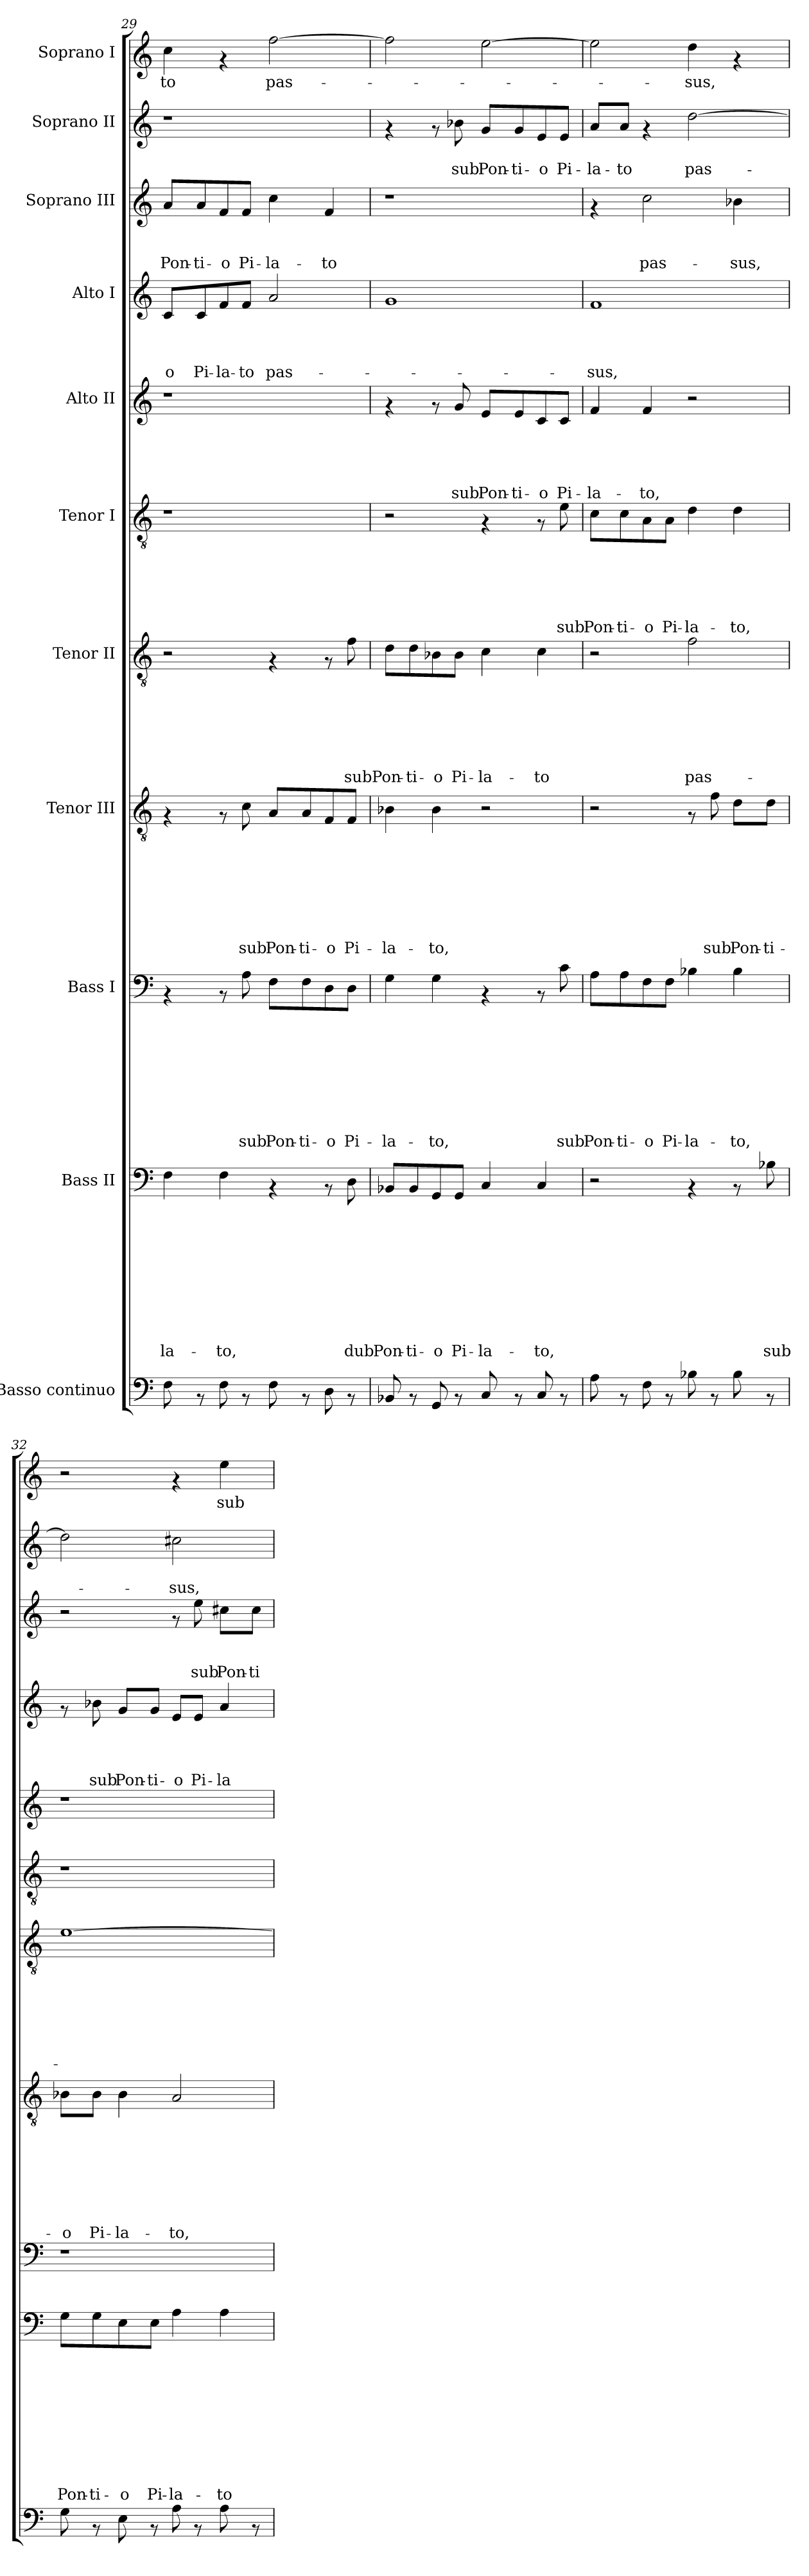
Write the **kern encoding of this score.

**kern	**kern	**text	**text	**text	**text	**text	**text	**text	**text	**text	**text	**kern	**text	**text	**text	**text	**text	**text	**text	**text	**text	**kern	**text	**text	**text	**text	**text	**text	**text	**text	**kern	**text	**text	**text	**text	**text	**text	**text	**kern	**text	**text	**text	**text	**text	**text	**kern	**text	**text	**text	**text	**text	**kern	**text	**text	**text	**text	**kern	**text	**text	**text	**kern	**text	**text	**kern	**text
*part11	*part10	*part10	*part10	*part10	*part10	*part10	*part10	*part10	*part10	*part10	*part10	*part9	*part9	*part9	*part9	*part9	*part9	*part9	*part9	*part9	*part9	*part8	*part8	*part8	*part8	*part8	*part8	*part8	*part8	*part8	*part7	*part7	*part7	*part7	*part7	*part7	*part7	*part7	*part6	*part6	*part6	*part6	*part6	*part6	*part6	*part5	*part5	*part5	*part5	*part5	*part5	*part4	*part4	*part4	*part4	*part4	*part3	*part3	*part3	*part3	*part2	*part2	*part2	*part1	*part1
*staff11	*staff10	*staff10	*staff10	*staff10	*staff10	*staff10	*staff10	*staff10	*staff10	*staff10	*staff10	*staff9	*staff9	*staff9	*staff9	*staff9	*staff9	*staff9	*staff9	*staff9	*staff9	*staff8	*staff8	*staff8	*staff8	*staff8	*staff8	*staff8	*staff8	*staff8	*staff7	*staff7	*staff7	*staff7	*staff7	*staff7	*staff7	*staff7	*staff6	*staff6	*staff6	*staff6	*staff6	*staff6	*staff6	*staff5	*staff5	*staff5	*staff5	*staff5	*staff5	*staff4	*staff4	*staff4	*staff4	*staff4	*staff3	*staff3	*staff3	*staff3	*staff2	*staff2	*staff2	*staff1	*staff1
*I"Basso continuo	*I"Bass II	*	*	*	*	*	*	*	*	*	*	*I"Bass I	*	*	*	*	*	*	*	*	*	*I"Tenor III	*	*	*	*	*	*	*	*	*I"Tenor II	*	*	*	*	*	*	*	*I"Tenor I	*	*	*	*	*	*	*I"Alto II	*	*	*	*	*	*I"Alto I	*	*	*	*	*I"Soprano III	*	*	*	*I"Soprano II	*	*	*I"Soprano I	*
!!LO:PB:g=z
*clefF4	*clefF4	*	*	*	*	*	*	*	*	*	*	*clefF4	*	*	*	*	*	*	*	*	*	*clefGv2	*	*	*	*	*	*	*	*	*clefGv2	*	*	*	*	*	*	*	*clefGv2	*	*	*	*	*	*	*clefG2	*	*	*	*	*	*clefG2	*	*	*	*	*clefG2	*	*	*	*clefG2	*	*	*clefG2	*
*ITrd7c12	*	*	*	*	*	*	*	*	*	*	*	*	*	*	*	*	*	*	*	*	*	*	*	*	*	*	*	*	*	*	*	*	*	*	*	*	*	*	*	*	*	*	*	*	*	*	*	*	*	*	*	*	*	*	*	*	*	*	*	*	*	*	*	*	*
*k[]	*k[]	*	*	*	*	*	*	*	*	*	*	*k[]	*	*	*	*	*	*	*	*	*	*k[]	*	*	*	*	*	*	*	*	*k[]	*	*	*	*	*	*	*	*k[]	*	*	*	*	*	*	*k[]	*	*	*	*	*	*k[]	*	*	*	*	*k[]	*	*	*	*k[]	*	*	*k[]	*
*C:	*C:	*	*	*	*	*	*	*	*	*	*	*C:	*	*	*	*	*	*	*	*	*	*C:	*	*	*	*	*	*	*	*	*C:	*	*	*	*	*	*	*	*C:	*	*	*	*	*	*	*C:	*	*	*	*	*	*C:	*	*	*	*	*C:	*	*	*	*C:	*	*	*C:	*
=29	=29	=29	=29	=29	=29	=29	=29	=29	=29	=29	=29	=29	=29	=29	=29	=29	=29	=29	=29	=29	=29	=29	=29	=29	=29	=29	=29	=29	=29	=29	=29	=29	=29	=29	=29	=29	=29	=29	=29	=29	=29	=29	=29	=29	=29	=29	=29	=29	=29	=29	=29	=29	=29	=29	=29	=29	=29	=29	=29	=29	=29	=29	=29	=29	=29
!	!	!	!	!	!	!	!	!	!	!	!LO:LY:b	!	!	!	!	!	!	!	!	!	!	!	!	!	!	!	!	!	!	!	!	!	!	!	!	!	!	!	!	!	!	!	!	!	!	!	!	!	!	!	!	!	!	!	!	!LO:LY:b	!	!	!	!LO:LY:b	!	!	!	!	!LO:LY:b
8FF\	4F\	.	.	.	.	.	.	.	.	.	-la-	4rAA	.	.	.	.	.	.	.	.	.	4rF	.	.	.	.	.	.	.	.	2r	.	.	.	.	.	.	.	1r	.	.	.	.	.	.	1r	.	.	.	.	.	8c/L	.	.	.	-o	8a/L	.	.	Pon-	1r	.	.	4cc\	-to
!	!	!	!	!	!	!	!	!	!	!	!	!	!	!	!	!	!	!	!	!	!	!	!	!	!	!	!	!	!	!	!	!	!	!	!	!	!	!	!	!	!	!	!	!	!	!	!	!	!	!	!	!	!	!	!	!LO:LY:b	!	!	!	!LO:LY:b	!	!	!	!	!
8rAA	.	.	.	.	.	.	.	.	.	.	.	.	.	.	.	.	.	.	.	.	.	.	.	.	.	.	.	.	.	.	.	.	.	.	.	.	.	.	.	.	.	.	.	.	.	.	.	.	.	.	.	8c/	.	.	.	Pi-	8a/	.	.	-ti-	.	.	.	.	.
!	!	!	!	!	!	!	!	!	!	!	!LO:LY:b	!	!	!	!	!	!	!	!	!	!	!	!	!	!	!	!	!	!	!	!	!	!	!	!	!	!	!	!	!	!	!	!	!	!	!	!	!	!	!	!	!	!	!	!	!LO:LY:b	!	!	!	!LO:LY:b	!	!	!	!	!
8FF\	4F\	.	.	.	.	.	.	.	.	.	-to,	8rAA	.	.	.	.	.	.	.	.	.	8rF	.	.	.	.	.	.	.	.	.	.	.	.	.	.	.	.	.	.	.	.	.	.	.	.	.	.	.	.	.	8f/	.	.	.	-la-	8f/	.	.	-o	.	.	.	4rf	.
!	!	!	!	!	!	!	!	!	!	!	!	!	!	!	!	!	!	!	!	!	!LO:LY:b	!	!	!	!	!	!	!	!	!LO:LY:b	!	!	!	!	!	!	!	!	!	!	!	!	!	!	!	!	!	!	!	!	!	!	!	!	!	!LO:LY:b	!	!	!	!LO:LY:b	!	!	!	!	!
8rAA	.	.	.	.	.	.	.	.	.	.	.	8A\	.	.	.	.	.	.	.	.	sub	8c\	.	.	.	.	.	.	.	sub	.	.	.	.	.	.	.	.	.	.	.	.	.	.	.	.	.	.	.	.	.	8f/J	.	.	.	-to	8f/J	.	.	Pi-	.	.	.	.	.
!	!	!	!	!	!	!	!	!	!	!	!	!	!	!	!	!	!	!	!	!	!LO:LY:b	!	!	!	!	!	!	!	!	!LO:LY:b	!	!	!	!	!	!	!	!	!	!	!	!	!	!	!	!	!	!	!	!	!	!	!	!	!	!LO:LY:b	!	!	!	!LO:LY:b	!	!	!	!	!LO:LY:b
8FF\	4rAA	.	.	.	.	.	.	.	.	.	.	8F\L	.	.	.	.	.	.	.	.	Pon-	8A/L	.	.	.	.	.	.	.	Pon-	4rF	.	.	.	.	.	.	.	.	.	.	.	.	.	.	.	.	.	.	.	.	2a/	.	.	.	pas-	4cc\	.	.	-la-	.	.	.	[>2ff\	pas-
!	!	!	!	!	!	!	!	!	!	!	!	!	!	!	!	!	!	!	!	!	!LO:LY:b	!	!	!	!	!	!	!	!	!LO:LY:b	!	!	!	!	!	!	!	!	!	!	!	!	!	!	!	!	!	!	!	!	!	!	!	!	!	!	!	!	!	!	!	!	!	!	!
8rAA	.	.	.	.	.	.	.	.	.	.	.	8F\	.	.	.	.	.	.	.	.	-ti-	8A/	.	.	.	.	.	.	.	-ti-	.	.	.	.	.	.	.	.	.	.	.	.	.	.	.	.	.	.	.	.	.	.	.	.	.	.	.	.	.	.	.	.	.	.	.
!	!	!	!	!	!	!	!	!	!	!	!	!	!	!	!	!	!	!	!	!	!LO:LY:b	!	!	!	!	!	!	!	!	!LO:LY:b	!	!	!	!	!	!	!	!	!	!	!	!	!	!	!	!	!	!	!	!	!	!	!	!	!	!	!	!	!	!LO:LY:b	!	!	!	!	!
8DD\	8rAA	.	.	.	.	.	.	.	.	.	.	8D\	.	.	.	.	.	.	.	.	-o	8F/	.	.	.	.	.	.	.	-o	8rF	.	.	.	.	.	.	.	.	.	.	.	.	.	.	.	.	.	.	.	.	.	.	.	.	.	4f/	.	.	-to	.	.	.	.	.
!	!	!	!	!	!	!	!	!	!	!	!LO:LY:b	!	!	!	!	!	!	!	!	!	!LO:LY:b	!	!	!	!	!	!	!	!	!LO:LY:b	!	!	!	!	!	!	!	!LO:LY:b	!	!	!	!	!	!	!	!	!	!	!	!	!	!	!	!	!	!	!	!	!	!	!	!	!	!	!
8rAA	8D\	.	.	.	.	.	.	.	.	.	dub	8D\J	.	.	.	.	.	.	.	.	Pi-	8F/J	.	.	.	.	.	.	.	Pi-	8f\	.	.	.	.	.	.	sub	.	.	.	.	.	.	.	.	.	.	.	.	.	.	.	.	.	.	.	.	.	.	.	.	.	.	.
=30	=30	=30	=30	=30	=30	=30	=30	=30	=30	=30	=30	=30	=30	=30	=30	=30	=30	=30	=30	=30	=30	=30	=30	=30	=30	=30	=30	=30	=30	=30	=30	=30	=30	=30	=30	=30	=30	=30	=30	=30	=30	=30	=30	=30	=30	=30	=30	=30	=30	=30	=30	=30	=30	=30	=30	=30	=30	=30	=30	=30	=30	=30	=30	=30	=30
!	!	!	!	!	!	!	!	!	!	!	!LO:LY:b	!	!	!	!	!	!	!	!	!	!LO:LY:b	!	!	!	!	!	!	!	!	!LO:LY:b	!	!	!	!	!	!	!	!LO:LY:b	!	!	!	!	!	!	!	!	!	!	!	!	!	!	!	!	!	!	!	!	!	!	!	!	!	!	!
8BBB-X/	8BB-X/L	.	.	.	.	.	.	.	.	.	Pon-	4G\	.	.	.	.	.	.	.	.	-la-	4B-X\	.	.	.	.	.	.	.	-la-	8d\L	.	.	.	.	.	.	Pon-	2r	.	.	.	.	.	.	4rf	.	.	.	.	.	1g	.	.	.	.	1r	.	.	.	4rf	.	.	2ff\]	.
!	!	!	!	!	!	!	!	!	!	!	!LO:LY:b	!	!	!	!	!	!	!	!	!	!	!	!	!	!	!	!	!	!	!	!	!	!	!	!	!	!	!LO:LY:b	!	!	!	!	!	!	!	!	!	!	!	!	!	!	!	!	!	!	!	!	!	!	!	!	!	!	!
8rAA	8BB-/	.	.	.	.	.	.	.	.	.	-ti-	.	.	.	.	.	.	.	.	.	.	.	.	.	.	.	.	.	.	.	8d\	.	.	.	.	.	.	-ti-	.	.	.	.	.	.	.	.	.	.	.	.	.	.	.	.	.	.	.	.	.	.	.	.	.	.	.
!	!	!	!	!	!	!	!	!	!	!	!LO:LY:b	!	!	!	!	!	!	!	!	!	!LO:LY:b	!	!	!	!	!	!	!	!	!LO:LY:b	!	!	!	!	!	!	!	!LO:LY:b	!	!	!	!	!	!	!	!	!	!	!	!	!	!	!	!	!	!	!	!	!	!	!	!	!	!	!
8GGG/	8GG/	.	.	.	.	.	.	.	.	.	-o	4G\	.	.	.	.	.	.	.	.	-to,	4B-\	.	.	.	.	.	.	.	-to,	8B-X\	.	.	.	.	.	.	-o	.	.	.	.	.	.	.	8rf	.	.	.	.	.	.	.	.	.	.	.	.	.	.	8rf	.	.	.	.
!	!	!	!	!	!	!	!	!	!	!	!LO:LY:b	!	!	!	!	!	!	!	!	!	!	!	!	!	!	!	!	!	!	!	!	!	!	!	!	!	!	!LO:LY:b	!	!	!	!	!	!	!	!	!	!	!	!	!LO:LY:b	!	!	!	!	!	!	!	!	!	!	!	!LO:LY:b	!	!
8rAA	8GG/J	.	.	.	.	.	.	.	.	.	Pi-	.	.	.	.	.	.	.	.	.	.	.	.	.	.	.	.	.	.	.	8B-\J	.	.	.	.	.	.	Pi-	.	.	.	.	.	.	.	8g/	.	.	.	.	sub	.	.	.	.	.	.	.	.	.	8b-X\	.	sub	.	.
!	!	!	!	!	!	!	!	!	!	!	!LO:LY:b	!	!	!	!	!	!	!	!	!	!	!	!	!	!	!	!	!	!	!	!	!	!	!	!	!	!	!LO:LY:b	!	!	!	!	!	!	!	!	!	!	!	!	!LO:LY:b	!	!	!	!	!	!	!	!	!	!	!	!LO:LY:b	!	!
8CC/	4C/	.	.	.	.	.	.	.	.	.	-la-	4rAA	.	.	.	.	.	.	.	.	.	2r	.	.	.	.	.	.	.	.	4c\	.	.	.	.	.	.	-la-	4rF	.	.	.	.	.	.	8e/L	.	.	.	.	Pon-	.	.	.	.	.	.	.	.	.	8g/L	.	Pon-	[>2ee\	.
!	!	!	!	!	!	!	!	!	!	!	!	!	!	!	!	!	!	!	!	!	!	!	!	!	!	!	!	!	!	!	!	!	!	!	!	!	!	!	!	!	!	!	!	!	!	!	!	!	!	!	!LO:LY:b	!	!	!	!	!	!	!	!	!	!	!	!LO:LY:b	!	!
8rAA	.	.	.	.	.	.	.	.	.	.	.	.	.	.	.	.	.	.	.	.	.	.	.	.	.	.	.	.	.	.	.	.	.	.	.	.	.	.	.	.	.	.	.	.	.	8e/	.	.	.	.	-ti-	.	.	.	.	.	.	.	.	.	8g/	.	-ti-	.	.
!	!	!	!	!	!	!	!	!	!	!	!LO:LY:b	!	!	!	!	!	!	!	!	!	!	!	!	!	!	!	!	!	!	!	!	!	!	!	!	!	!	!LO:LY:b	!	!	!	!	!	!	!	!	!	!	!	!	!LO:LY:b	!	!	!	!	!	!	!	!	!	!	!	!LO:LY:b	!	!
8CC/	4C/	.	.	.	.	.	.	.	.	.	-to,	8rAA	.	.	.	.	.	.	.	.	.	.	.	.	.	.	.	.	.	.	4c\	.	.	.	.	.	.	-to	8rF	.	.	.	.	.	.	8c/	.	.	.	.	-o	.	.	.	.	.	.	.	.	.	8e/	.	-o	.	.
!	!	!	!	!	!	!	!	!	!	!	!	!	!	!	!	!	!	!	!	!	!LO:LY:b	!	!	!	!	!	!	!	!	!	!	!	!	!	!	!	!	!	!	!	!	!	!	!	!LO:LY:b	!	!	!	!	!	!LO:LY:b	!	!	!	!	!	!	!	!	!	!	!	!LO:LY:b	!	!
8rAA	.	.	.	.	.	.	.	.	.	.	.	8c\	.	.	.	.	.	.	.	.	sub	.	.	.	.	.	.	.	.	.	.	.	.	.	.	.	.	.	8e\	.	.	.	.	.	sub	8c/J	.	.	.	.	Pi-	.	.	.	.	.	.	.	.	.	8e/J	.	Pi-	.	.
=31	=31	=31	=31	=31	=31	=31	=31	=31	=31	=31	=31	=31	=31	=31	=31	=31	=31	=31	=31	=31	=31	=31	=31	=31	=31	=31	=31	=31	=31	=31	=31	=31	=31	=31	=31	=31	=31	=31	=31	=31	=31	=31	=31	=31	=31	=31	=31	=31	=31	=31	=31	=31	=31	=31	=31	=31	=31	=31	=31	=31	=31	=31	=31	=31	=31
!	!	!	!	!	!	!	!	!	!	!	!	!	!	!	!	!	!	!	!	!	!LO:LY:b	!	!	!	!	!	!	!	!	!	!	!	!	!	!	!	!	!	!	!	!	!	!	!	!LO:LY:b	!	!	!	!	!	!LO:LY:b	!	!	!	!	!LO:LY:b	!	!	!	!	!	!	!LO:LY:b	!	!
8AA\	2r	.	.	.	.	.	.	.	.	.	.	8A\L	.	.	.	.	.	.	.	.	Pon-	2r	.	.	.	.	.	.	.	.	2r	.	.	.	.	.	.	.	8c\L	.	.	.	.	.	Pon-	4f/	.	.	.	.	-la-	1f	.	.	.	-sus,	4rf	.	.	.	8a/L	.	-la-	2ee\]	.
!	!	!	!	!	!	!	!	!	!	!	!	!	!	!	!	!	!	!	!	!	!LO:LY:b	!	!	!	!	!	!	!	!	!	!	!	!	!	!	!	!	!	!	!	!	!	!	!	!LO:LY:b	!	!	!	!	!	!	!	!	!	!	!	!	!	!	!	!	!	!LO:LY:b	!	!
8rAA	.	.	.	.	.	.	.	.	.	.	.	8A\	.	.	.	.	.	.	.	.	-ti-	.	.	.	.	.	.	.	.	.	.	.	.	.	.	.	.	.	8c\	.	.	.	.	.	-ti-	.	.	.	.	.	.	.	.	.	.	.	.	.	.	.	8a/J	.	-to	.	.
!	!	!	!	!	!	!	!	!	!	!	!	!	!	!	!	!	!	!	!	!	!LO:LY:b	!	!	!	!	!	!	!	!	!	!	!	!	!	!	!	!	!	!	!	!	!	!	!	!LO:LY:b	!	!	!	!	!	!LO:LY:b	!	!	!	!	!	!	!	!	!LO:LY:b	!	!	!	!	!
8FF\	.	.	.	.	.	.	.	.	.	.	.	8F\	.	.	.	.	.	.	.	.	-o	.	.	.	.	.	.	.	.	.	.	.	.	.	.	.	.	.	8A\	.	.	.	.	.	-o	4f/	.	.	.	.	-to,	.	.	.	.	.	2cc\	.	.	pas-	4rf	.	.	.	.
!	!	!	!	!	!	!	!	!	!	!	!	!	!	!	!	!	!	!	!	!	!LO:LY:b	!	!	!	!	!	!	!	!	!	!	!	!	!	!	!	!	!	!	!	!	!	!	!	!LO:LY:b	!	!	!	!	!	!	!	!	!	!	!	!	!	!	!	!	!	!	!	!
8rAA	.	.	.	.	.	.	.	.	.	.	.	8F\J	.	.	.	.	.	.	.	.	Pi-	.	.	.	.	.	.	.	.	.	.	.	.	.	.	.	.	.	8A\J	.	.	.	.	.	Pi-	.	.	.	.	.	.	.	.	.	.	.	.	.	.	.	.	.	.	.	.
!	!	!	!	!	!	!	!	!	!	!	!	!	!	!	!	!	!	!	!	!	!LO:LY:b	!	!	!	!	!	!	!	!	!	!	!	!	!	!	!	!	!LO:LY:b	!	!	!	!	!	!	!LO:LY:b	!	!	!	!	!	!	!	!	!	!	!	!	!	!	!	!	!	!LO:LY:b	!	!LO:LY:b
8BB-X\	4rAA	.	.	.	.	.	.	.	.	.	.	4B-X\	.	.	.	.	.	.	.	.	-la-	8rF	.	.	.	.	.	.	.	.	2f\	.	.	.	.	.	.	pas-	4d\	.	.	.	.	.	-la-	2r	.	.	.	.	.	.	.	.	.	.	.	.	.	.	[>2dd\	.	pas-	4dd\	-sus,
!	!	!	!	!	!	!	!	!	!	!	!	!	!	!	!	!	!	!	!	!	!	!	!	!	!	!	!	!	!	!LO:LY:b	!	!	!	!	!	!	!	!	!	!	!	!	!	!	!	!	!	!	!	!	!	!	!	!	!	!	!	!	!	!	!	!	!	!	!
8rAA	.	.	.	.	.	.	.	.	.	.	.	.	.	.	.	.	.	.	.	.	.	8f\	.	.	.	.	.	.	.	sub	.	.	.	.	.	.	.	.	.	.	.	.	.	.	.	.	.	.	.	.	.	.	.	.	.	.	.	.	.	.	.	.	.	.	.
!	!	!	!	!	!	!	!	!	!	!	!	!	!	!	!	!	!	!	!	!	!LO:LY:b	!	!	!	!	!	!	!	!	!LO:LY:b	!	!	!	!	!	!	!	!	!	!	!	!	!	!	!LO:LY:b	!	!	!	!	!	!	!	!	!	!	!	!	!	!	!LO:LY:b	!	!	!	!	!
8BB-\	8rAA	.	.	.	.	.	.	.	.	.	.	4B-\	.	.	.	.	.	.	.	.	-to,	8d\L	.	.	.	.	.	.	.	Pon-	.	.	.	.	.	.	.	.	4d\	.	.	.	.	.	-to,	.	.	.	.	.	.	.	.	.	.	.	4b-X\	.	.	-sus,	.	.	.	4rf	.
!	!	!	!	!	!	!	!	!	!	!	!LO:LY:b	!	!	!	!	!	!	!	!	!	!	!	!	!	!	!	!	!	!	!LO:LY:b	!	!	!	!	!	!	!	!	!	!	!	!	!	!	!	!	!	!	!	!	!	!	!	!	!	!	!	!	!	!	!	!	!	!	!
8rAA	8B-X\	.	.	.	.	.	.	.	.	.	sub	.	.	.	.	.	.	.	.	.	.	8d\J	.	.	.	.	.	.	.	-ti-	.	.	.	.	.	.	.	.	.	.	.	.	.	.	.	.	.	.	.	.	.	.	.	.	.	.	.	.	.	.	.	.	.	.	.
=32	=32	=32	=32	=32	=32	=32	=32	=32	=32	=32	=32	=32	=32	=32	=32	=32	=32	=32	=32	=32	=32	=32	=32	=32	=32	=32	=32	=32	=32	=32	=32	=32	=32	=32	=32	=32	=32	=32	=32	=32	=32	=32	=32	=32	=32	=32	=32	=32	=32	=32	=32	=32	=32	=32	=32	=32	=32	=32	=32	=32	=32	=32	=32	=32	=32
!	!	!	!	!	!	!	!	!	!	!	!LO:LY:b	!	!	!	!	!	!	!	!	!	!	!	!	!	!	!	!	!	!	!LO:LY:b	!	!	!	!	!	!	!	!	!	!	!	!	!	!	!	!	!	!	!	!	!	!	!	!	!	!	!	!	!	!	!	!	!	!	!
8GG\	8G\L	.	.	.	.	.	.	.	.	.	Pon-	1r	.	.	.	.	.	.	.	.	.	8B-X\L	.	.	.	.	.	.	.	-o	[>1e	.	.	.	.	.	.	.	1r	.	.	.	.	.	.	1r	.	.	.	.	.	8rf	.	.	.	.	2r	.	.	.	2dd\]	.	.	2r	.
!	!	!	!	!	!	!	!	!	!	!	!LO:LY:b	!	!	!	!	!	!	!	!	!	!	!	!	!	!	!	!	!	!	!LO:LY:b	!	!	!	!	!	!	!	!	!	!	!	!	!	!	!	!	!	!	!	!	!	!	!	!	!	!LO:LY:b	!	!	!	!	!	!	!	!	!
8rAA	8G\	.	.	.	.	.	.	.	.	.	-ti-	.	.	.	.	.	.	.	.	.	.	8B-\J	.	.	.	.	.	.	.	Pi-	.	.	.	.	.	.	.	.	.	.	.	.	.	.	.	.	.	.	.	.	.	8b-X\	.	.	.	sub	.	.	.	.	.	.	.	.	.
!	!	!	!	!	!	!	!	!	!	!	!LO:LY:b	!	!	!	!	!	!	!	!	!	!	!	!	!	!	!	!	!	!	!LO:LY:b	!	!	!	!	!	!	!	!	!	!	!	!	!	!	!	!	!	!	!	!	!	!	!	!	!	!LO:LY:b	!	!	!	!	!	!	!	!	!
8EE\	8E\	.	.	.	.	.	.	.	.	.	-o	.	.	.	.	.	.	.	.	.	.	4B-\	.	.	.	.	.	.	.	-la-	.	.	.	.	.	.	.	.	.	.	.	.	.	.	.	.	.	.	.	.	.	8g/L	.	.	.	Pon-	.	.	.	.	.	.	.	.	.
!	!	!	!	!	!	!	!	!	!	!	!LO:LY:b	!	!	!	!	!	!	!	!	!	!	!	!	!	!	!	!	!	!	!	!	!	!	!	!	!	!	!	!	!	!	!	!	!	!	!	!	!	!	!	!	!	!	!	!	!LO:LY:b	!	!	!	!	!	!	!	!	!
8rAA	8E\J	.	.	.	.	.	.	.	.	.	Pi-	.	.	.	.	.	.	.	.	.	.	.	.	.	.	.	.	.	.	.	.	.	.	.	.	.	.	.	.	.	.	.	.	.	.	.	.	.	.	.	.	8g/J	.	.	.	-ti-	.	.	.	.	.	.	.	.	.
!	!	!	!	!	!	!	!	!	!	!	!LO:LY:b	!	!	!	!	!	!	!	!	!	!	!	!	!	!	!	!	!	!	!LO:LY:b	!	!	!	!	!	!	!	!	!	!	!	!	!	!	!	!	!	!	!	!	!	!	!	!	!	!LO:LY:b	!	!	!	!	!	!	!LO:LY:b	!	!
8AA\	4A\	.	.	.	.	.	.	.	.	.	-la-	.	.	.	.	.	.	.	.	.	.	2A/	.	.	.	.	.	.	.	-to,	.	.	.	.	.	.	.	.	.	.	.	.	.	.	.	.	.	.	.	.	.	8e/L	.	.	.	-o	8rf	.	.	.	2cc#X\	.	-sus,	4rf	.
!	!	!	!	!	!	!	!	!	!	!	!	!	!	!	!	!	!	!	!	!	!	!	!	!	!	!	!	!	!	!	!	!	!	!	!	!	!	!	!	!	!	!	!	!	!	!	!	!	!	!	!	!	!	!	!	!LO:LY:b	!	!	!	!LO:LY:b	!	!	!	!	!
8rAA	.	.	.	.	.	.	.	.	.	.	.	.	.	.	.	.	.	.	.	.	.	.	.	.	.	.	.	.	.	.	.	.	.	.	.	.	.	.	.	.	.	.	.	.	.	.	.	.	.	.	.	8e/J	.	.	.	Pi-	8ee\	.	.	sub	.	.	.	.	.
!	!	!	!	!	!	!	!	!	!	!	!LO:LY:b	!	!	!	!	!	!	!	!	!	!	!	!	!	!	!	!	!	!	!	!	!	!	!	!	!	!	!	!	!	!	!	!	!	!	!	!	!	!	!	!	!	!	!	!	!LO:LY:b	!	!	!	!LO:LY:b	!	!	!	!	!LO:LY:b
8AA\	4A\	.	.	.	.	.	.	.	.	.	-to	.	.	.	.	.	.	.	.	.	.	.	.	.	.	.	.	.	.	.	.	.	.	.	.	.	.	.	.	.	.	.	.	.	.	.	.	.	.	.	.	4a/	.	.	.	-la-	8cc#X\L	.	.	Pon-	.	.	.	4ee\	sub
!	!	!	!	!	!	!	!	!	!	!	!	!	!	!	!	!	!	!	!	!	!	!	!	!	!	!	!	!	!	!	!	!	!	!	!	!	!	!	!	!	!	!	!	!	!	!	!	!	!	!	!	!	!	!	!	!	!	!	!	!LO:LY:b	!	!	!	!	!
8rAA	.	.	.	.	.	.	.	.	.	.	.	.	.	.	.	.	.	.	.	.	.	.	.	.	.	.	.	.	.	.	.	.	.	.	.	.	.	.	.	.	.	.	.	.	.	.	.	.	.	.	.	.	.	.	.	.	8cc#\J	.	.	-ti-	.	.	.	.	.
=	=	=	=	=	=	=	=	=	=	=	=	=	=	=	=	=	=	=	=	=	=	=	=	=	=	=	=	=	=	=	=	=	=	=	=	=	=	=	=	=	=	=	=	=	=	=	=	=	=	=	=	=	=	=	=	=	=	=	=	=	=	=	=	=	=
*-	*-	*-	*-	*-	*-	*-	*-	*-	*-	*-	*-	*-	*-	*-	*-	*-	*-	*-	*-	*-	*-	*-	*-	*-	*-	*-	*-	*-	*-	*-	*-	*-	*-	*-	*-	*-	*-	*-	*-	*-	*-	*-	*-	*-	*-	*-	*-	*-	*-	*-	*-	*-	*-	*-	*-	*-	*-	*-	*-	*-	*-	*-	*-	*-	*-
